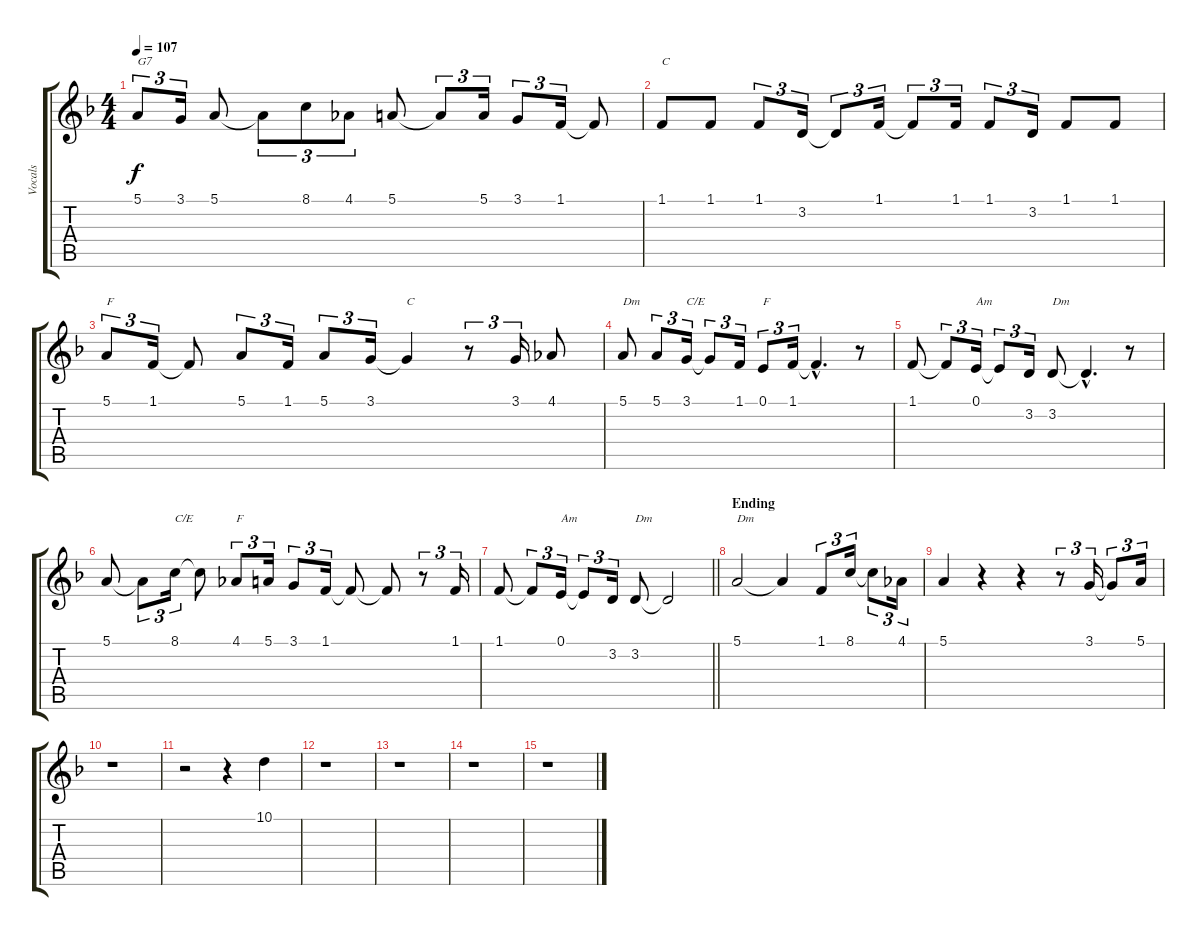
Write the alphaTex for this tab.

\track ("Vocals" "Vocals") {instrument sopranosax}
\staff {score tabs}
\tuning (E4 B3 G3 D3 A2 E2) {hide}
\ts (4 4)
\tempo 107
\clef g2
\ks dminor
5.1.8{tu (3 2) txt "G7" dy f} 3.1.16{tu (3 2)} 5.1.8 5.1{t}.8{tu (3 2)} 8.1.8{tu (3 2)} 4.1.8{tu (3 2)} 5.1.8 5.1{t}.8{tu (3 2)} 5.1.16{tu (3 2)} 3.1.8{tu (3 2)} 1.1.16{tu (3 2)} 1.1{t}.8 |
1.1.8{txt "C"} 1.1.8 1.1.8{tu (3 2)} 3.2.16{tu (3 2)} 3.2{t}.8{tu (3 2)} 1.1.16{tu (3 2)} 1.1{t}.8{tu (3 2)} 1.1.16{tu (3 2)} 1.1.8{tu (3 2)} 3.2.16{tu (3 2)} 1.1.8 1.1.8 |
5.1.8{tu (3 2) txt "F"} 1.1.16{tu (3 2)} 1.1{t}.8 5.1.8{tu (3 2)} 1.1.16{tu (3 2)} 5.1.8{tu (3 2)} 3.1.16{tu (3 2)} 3.1{t}.4{txt "C"} r.8{tu (3 2)} 3.1.16{tu (3 2)} 4.1.8 |
5.1.8{txt "Dm"} 5.1.8{tu (3 2)} 3.1.16{tu (3 2) txt "C/E"} 3.1{t}.8{tu (3 2)} 1.1.16{tu (3 2)} 0.1.8{tu (3 2) txt "F"} 1.1.16{tu (3 2)} 1.1{hac t}.4{d} r.8 |
1.1.8 1.1{t}.8{tu (3 2)} 0.1.16{tu (3 2) txt "Am"} 0.1{t}.8{tu (3 2)} 3.2.16{tu (3 2)} 3.2.8{txt "Dm"} 3.2{hac t}.4{d} r.8 |
5.1.8 5.1{t}.8{tu (3 2)} 8.1.16{tu (3 2) txt "C/E"} 8.1{t}.8 4.1.8{tu (3 2) txt "F"} 5.1.16{tu (3 2)} 3.1.8{tu (3 2)} 1.1.16{tu (3 2)} 1.1{t}.8 1.1{t}.8 r.8{tu (3 2)} 1.1.16{tu (3 2)} |
\barLineRight lightlight
1.1.8 1.1{t}.8{tu (3 2)} 0.1.16{tu (3 2) txt "Am"} 0.1{t}.8{tu (3 2)} 3.2.16{tu (3 2)} 3.2.8{txt "Dm"} 3.2{t}.2 |
\section ("" "Ending")
5.1.2{txt "Dm"} 5.1{t}.4 1.1.8{tu (3 2)} 8.1.16{tu (3 2)} 8.1{t}.8{tu (3 2)} 4.1.16{tu (3 2)} |
5.1.4 r.4 r.4 r.8{tu (3 2)} 3.1.16{tu (3 2)} 3.1{t}.8{tu (3 2)} 5.1.16{tu (3 2)} |
r.1 |
r.2 r.4 10.1.4 |
r.1 |
r.1 |
r.1 |
r.1
